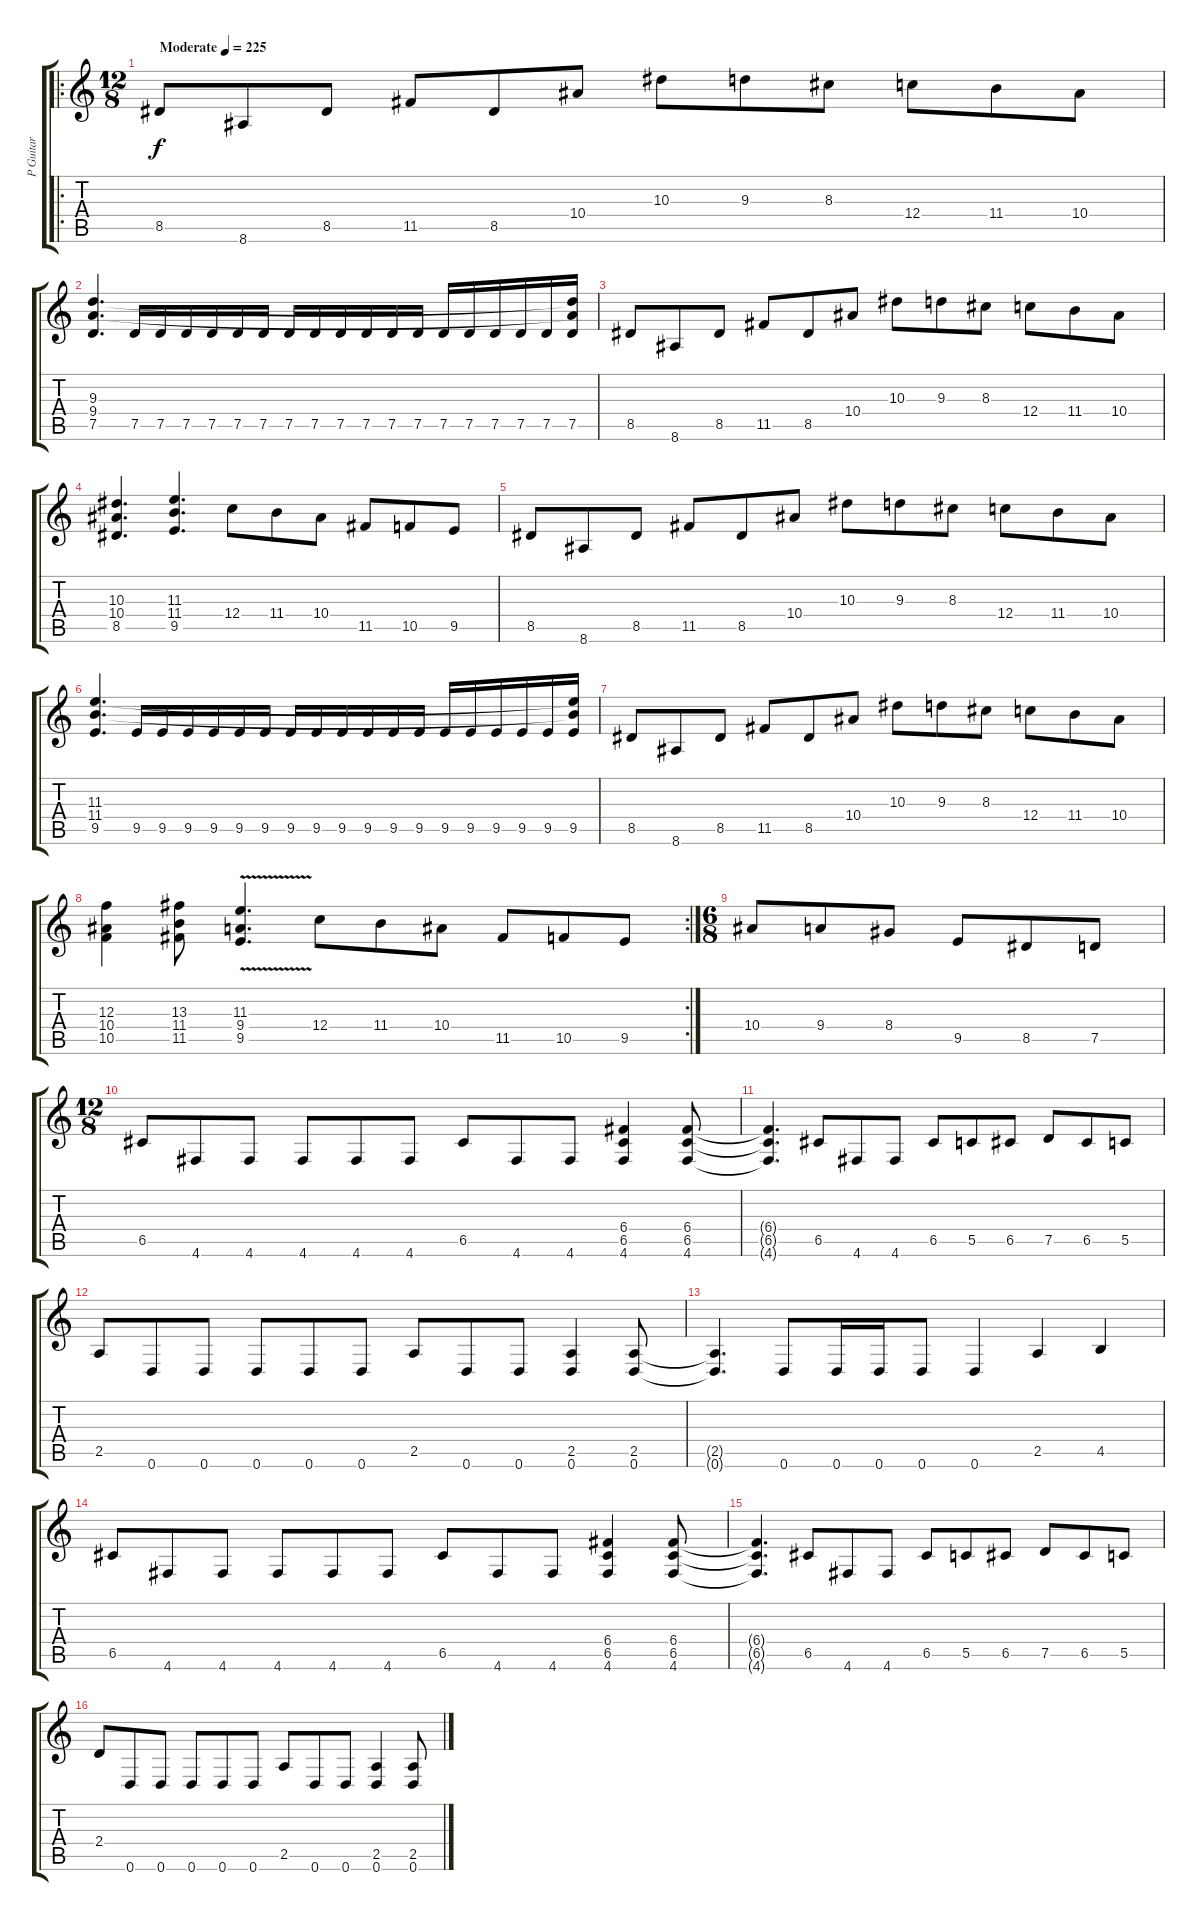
\track ("P Guitar" "P Guitar") {instrument distortionguitar}
\staff {score tabs}
\tuning (D4 A3 F3 C3 G2 D2) {hide}
\ro
\ts (12 8)
\tempo (225 "Moderate")
\clef g2
\ks c
8.5.8{dy f instrument distortionguitar} 8.6.8 8.5.8 11.5.8 8.5.8 10.4.8 10.3.8 9.3.8 8.3.8 12.4.8 11.4.8 10.4.8 |
(9.3 9.4 7.5).4{d} 7.5.16 7.5.16 7.5.16 7.5.16 7.5.16 7.5.16 7.5.16 7.5.16 7.5.16 7.5.16 7.5.16 7.5.16 7.5.16 7.5.16 7.5.16 7.5.16 7.5.16 (9.3{t} 9.4{t} 7.5).16 |
8.5.8 8.6.8 8.5.8 11.5.8 8.5.8 10.4.8 10.3.8 9.3.8 8.3.8 12.4.8 11.4.8 10.4.8 |
(10.3 10.4 8.5).4{d} (11.3 11.4 9.5).4{d} 12.4.8 11.4.8 10.4.8 11.5.8 10.5.8 9.5.8 |
8.5.8 8.6.8 8.5.8 11.5.8 8.5.8 10.4.8 10.3.8 9.3.8 8.3.8 12.4.8 11.4.8 10.4.8 |
(11.3 11.4 9.5).4{d} 9.5.16 9.5.16 9.5.16 9.5.16 9.5.16 9.5.16 9.5.16 9.5.16 9.5.16 9.5.16 9.5.16 9.5.16 9.5.16 9.5.16 9.5.16 9.5.16 9.5.16 (11.3{t} 11.4{t} 9.5).16 |
8.5.8 8.6.8 8.5.8 11.5.8 8.5.8 10.4.8 10.3.8 9.3.8 8.3.8 12.4.8 11.4.8 10.4.8 |
\rc 2
(12.3 10.4 10.5).4 (13.3 11.4 11.5).8 (11.3{v} 9.4{v} 9.5{v}).4{d} 12.4.8 11.4.8 10.4.8 11.5.8 10.5.8 9.5.8 |
\ts (6 8)
10.4.8 9.4.8 8.4.8 9.5.8 8.5.8 7.5.8 |
\ts (12 8)
6.5.8 4.6.8 4.6.8 4.6.8 4.6.8 4.6.8 6.5.8 4.6.8 4.6.8 (6.4 6.5 4.6).4 (6.4 6.5 4.6).8 |
(6.4{t} 6.5{t} 4.6{t}).4{d} 6.5.8 4.6.8 4.6.8 6.5.8 5.5.8 6.5.8 7.5.8 6.5.8 5.5.8 |
2.5.8 0.6.8 0.6.8 0.6.8 0.6.8 0.6.8 2.5.8 0.6.8 0.6.8 (2.5 0.6).4 (2.5 0.6).8 |
(2.5{t} 0.6{t}).4{d} 0.6.8 0.6.16 0.6.16 0.6.8 0.6.4 2.5.4 4.5.4 |
6.5.8 4.6.8 4.6.8 4.6.8 4.6.8 4.6.8 6.5.8 4.6.8 4.6.8 (6.4 6.5 4.6).4 (6.4 6.5 4.6).8 |
(6.4{t} 6.5{t} 4.6{t}).4{d} 6.5.8 4.6.8 4.6.8 6.5.8 5.5.8 6.5.8 7.5.8 6.5.8 5.5.8 |
2.4.8 0.6.8 0.6.8 0.6.8 0.6.8 0.6.8 2.5.8 0.6.8 0.6.8 (2.5 0.6).4 (2.5 0.6).8
